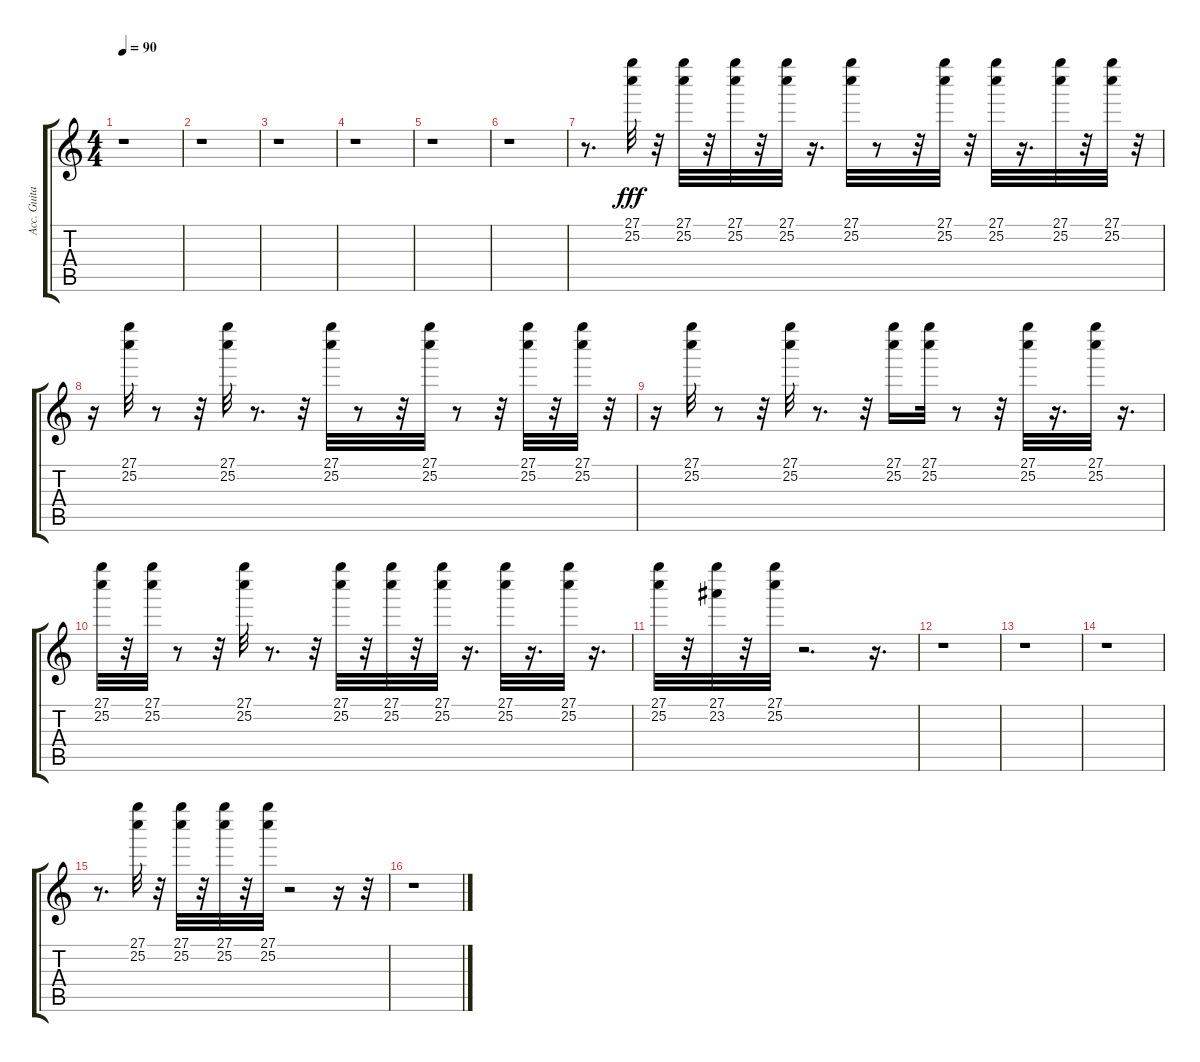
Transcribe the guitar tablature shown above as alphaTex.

\track ("Acc. Guitar" "Acc. Guita") {instrument electricguitarclean}
\staff {score tabs}
\tuning (E4 B3 G3 D3 A2 E2) {hide}
\ts (4 4)
\tempo 90
\clef g2
\ks c
r.1{dy fff} |
r.1 |
r.1 |
r.1 |
r.1 |
r.1 |
r.8{d} (27.1 25.2).32{volume 12 balance 6} r.32 (27.1 25.2).32 r.32 (27.1 25.2).32 r.32 (27.1 25.2).32 r.16{d} (27.1 25.2).32 r.8 r.32 (27.1 25.2).32 r.32 (27.1 25.2).32 r.16{d} (27.1 25.2).32 r.32 (27.1 25.2).32 r.32 |
r.16 (27.1 25.2).32 r.8 r.32 (27.1 25.2).32 r.8{d} r.32 (27.1 25.2).32 r.8 r.32 (27.1 25.2).32 r.8 r.32 (27.1 25.2).32 r.32 (27.1 25.2).32 r.32 |
r.16 (27.1 25.2).32 r.8 r.32 (27.1 25.2).32 r.8{d} r.32 (27.1 25.2).16 (27.1 25.2).32 r.8 r.32 (27.1 25.2).32 r.16{d} (27.1 25.2).32 r.16{d} |
(27.1 25.2).32 r.32 (27.1 25.2).32 r.8 r.32 (27.1 25.2).32 r.8{d} r.32 (27.1 25.2).32 r.32 (27.1 25.2).32 r.32 (27.1 25.2).32 r.16{d} (27.1 25.2).32 r.16{d} (27.1 25.2).32 r.16{d} |
(27.1 25.2).32 r.32 (27.1 23.2).32 r.32 (27.1 25.2).32 r.2{d} r.16{d} |
r.1 |
r.1 |
r.1 |
r.8{d} (27.1 25.2).32 r.32 (27.1 25.2).32 r.32 (27.1 25.2).32 r.32 (27.1 25.2).32 r.2 r.16 r.32 |
r.1
